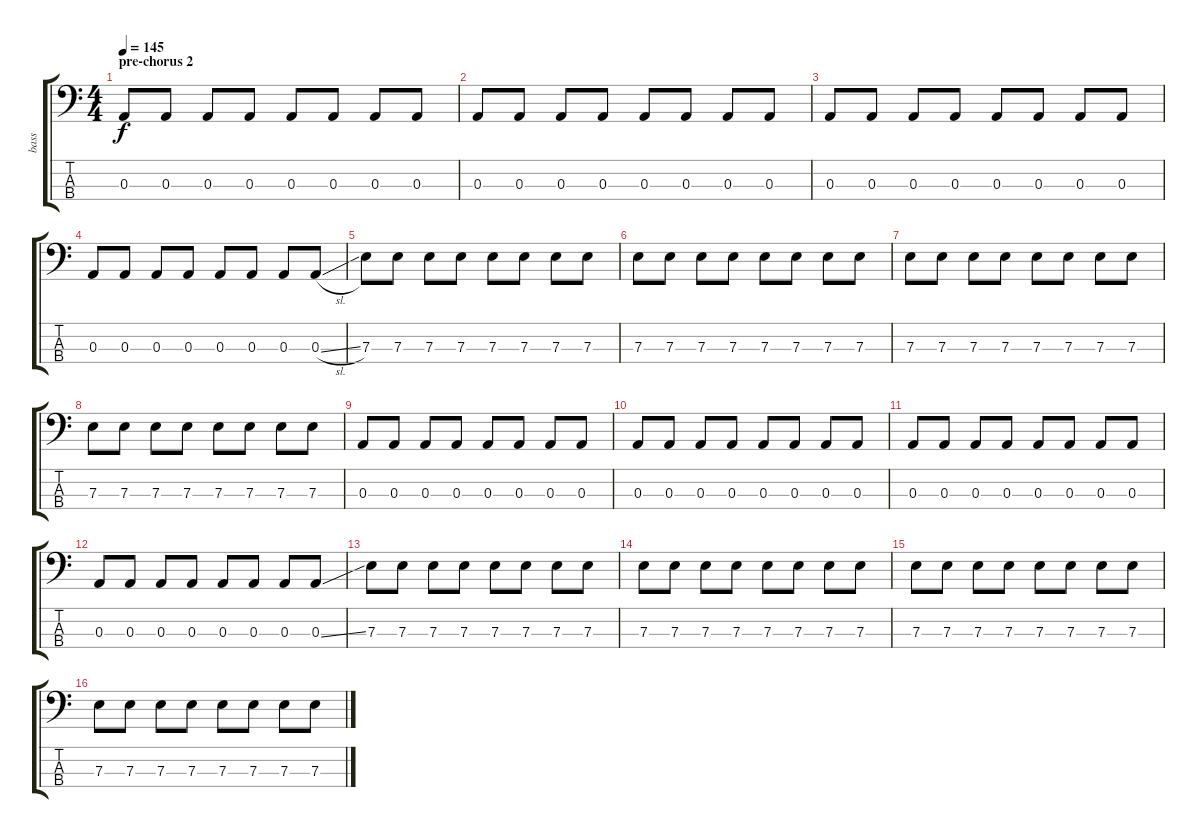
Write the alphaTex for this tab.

\track ("bass" "bass") {instrument electricbassfinger}
\staff {score tabs}
\tuning (G2 D2 A1 E1) {hide}
\ts (4 4)
\section ("" "pre-chorus 2")
\tempo 145
\clef f4
\ks c
0.3.8{dy f} 0.3.8 0.3.8 0.3.8 0.3.8 0.3.8 0.3.8 0.3.8 |
0.3.8 0.3.8 0.3.8 0.3.8 0.3.8 0.3.8 0.3.8 0.3.8 |
0.3.8 0.3.8 0.3.8 0.3.8 0.3.8 0.3.8 0.3.8 0.3.8 |
0.3.8 0.3.8 0.3.8 0.3.8 0.3.8 0.3.8 0.3.8 0.3{sl}.8 |
7.3.8 7.3.8 7.3.8 7.3.8 7.3.8 7.3.8 7.3.8 7.3.8 |
7.3.8 7.3.8 7.3.8 7.3.8 7.3.8 7.3.8 7.3.8 7.3.8 |
7.3.8 7.3.8 7.3.8 7.3.8 7.3.8 7.3.8 7.3.8 7.3.8 |
7.3.8 7.3.8 7.3.8 7.3.8 7.3.8 7.3.8 7.3.8 7.3.8 |
0.3.8 0.3.8 0.3.8 0.3.8 0.3.8 0.3.8 0.3.8 0.3.8 |
0.3.8 0.3.8 0.3.8 0.3.8 0.3.8 0.3.8 0.3.8 0.3.8 |
0.3.8 0.3.8 0.3.8 0.3.8 0.3.8 0.3.8 0.3.8 0.3.8 |
0.3.8 0.3.8 0.3.8 0.3.8 0.3.8 0.3.8 0.3.8 0.3{ss}.8 |
7.3.8 7.3.8 7.3.8 7.3.8 7.3.8 7.3.8 7.3.8 7.3.8 |
7.3.8 7.3.8 7.3.8 7.3.8 7.3.8 7.3.8 7.3.8 7.3.8 |
7.3.8 7.3.8 7.3.8 7.3.8 7.3.8 7.3.8 7.3.8 7.3.8 |
7.3.8 7.3.8 7.3.8 7.3.8 7.3.8 7.3.8 7.3.8 7.3.8
